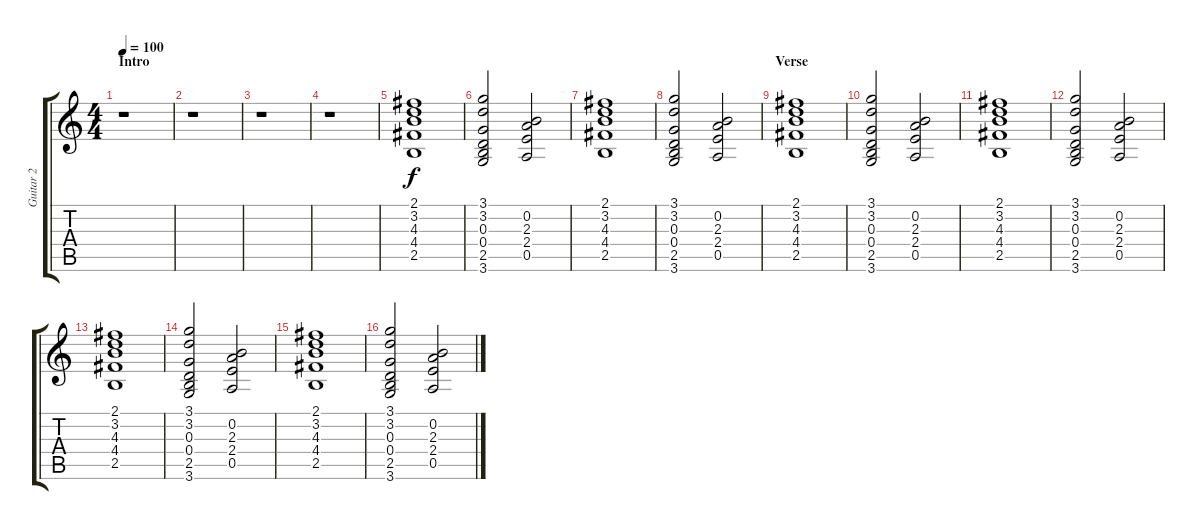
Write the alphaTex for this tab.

\track ("Guitar 2" "Guitar 2") {instrument acousticguitarsteel}
\staff {score tabs}
\tuning (E4 B3 G3 D3 A2 E2) {hide}
\ts (4 4)
\section ("" "Intro")
\tempo 100
\clef g2
\ks c
r.1{dy f instrument acousticguitarsteel} |
r.1 |
r.1 |
r.1 |
(2.1 3.2 4.3 4.4 2.5).1 |
(3.1 3.2 0.3 0.4 2.5 3.6).2 (0.2 2.3 2.4 0.5).2 |
(2.1 3.2 4.3 4.4 2.5).1 |
(3.1 3.2 0.3 0.4 2.5 3.6).2 (0.2 2.3 2.4 0.5).2 |
\section ("" "Verse")
(2.1 3.2 4.3 4.4 2.5).1 |
(3.1 3.2 0.3 0.4 2.5 3.6).2 (0.2 2.3 2.4 0.5).2 |
(2.1 3.2 4.3 4.4 2.5).1 |
(3.1 3.2 0.3 0.4 2.5 3.6).2 (0.2 2.3 2.4 0.5).2 |
(2.1 3.2 4.3 4.4 2.5).1 |
(3.1 3.2 0.3 0.4 2.5 3.6).2 (0.2 2.3 2.4 0.5).2 |
(2.1 3.2 4.3 4.4 2.5).1 |
(3.1 3.2 0.3 0.4 2.5 3.6).2 (0.2 2.3 2.4 0.5).2
